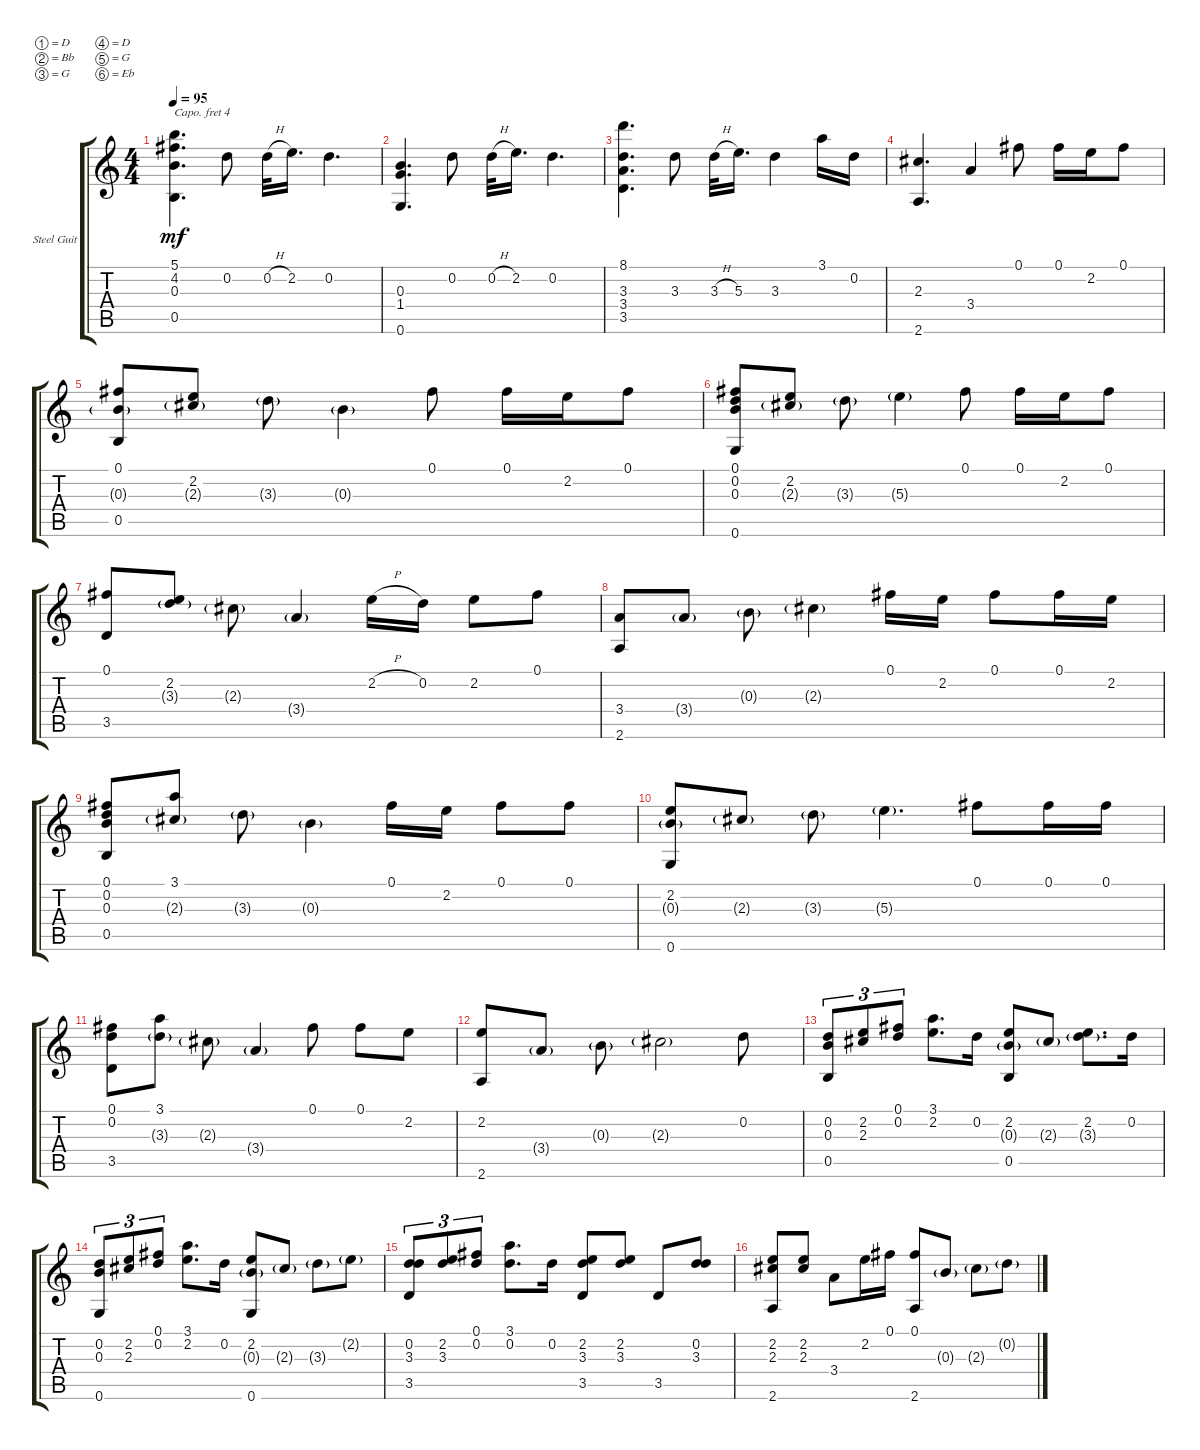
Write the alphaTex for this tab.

\defaultSystemsLayout 4
\bracketExtendMode groupsimilarinstruments
\firstSystemTrackNameOrientation horizontal
\otherSystemsTrackNameOrientation horizontal
\track ("Steel Guitar" "Steel Guit") {instrument acousticguitarsteel}
\staff {score tabs}
\capo 4
\tuning (D4 Bb3 G3 D3 G2 Eb2)
\ts (4 4)
\tempo 95
\clef g2
\scale
1.00173
\ks c
(0.5 0.3 4.2 5.1).4{d dy mf instrument acousticguitarsteel} 0.2.8 0.2{h}.32 2.2.16{d} 0.2.4{d} |
\scale
0.999262 (0.6 1.4 0.3).4{d} 0.2.8 0.2{h}.32 2.2.16{d} 0.2.4{d} |
\scale
0.998947 (3.5 3.3 8.1 3.4).4{d} 3.3.8 3.3{h}.32 5.3.16{d} 3.3.4 3.1.16 0.2.16 |
(2.3 2.6).4{d} 3.4.4 0.1.8 0.1.16 2.2.16 0.1.8 |
(0.1 0.5 0.3{g}).8 (2.3{g} 2.2).8 3.3{g}.8 0.3{g}.4 0.1.8 0.1.16 2.2.16 0.1.8 |
(0.6 0.3 0.2 0.1).8 (2.3{g} 2.2).8 3.3{g}.8 5.3{g}.4 0.1.8 0.1.16 2.2.16 0.1.8 |
(3.5 0.1).8 (3.3{g} 2.2).8 2.3{g}.8 3.4{g}.4 2.2{h}.16 0.2.16 2.2.8 0.1.8 |
(2.6 3.4).8 3.4{g}.8 0.3{g}.8 2.3{g}.4 0.1.16 2.2.16 0.1.8 0.1.16 2.2.16 |
(0.5 0.3 0.2 0.1).8 (2.3{g} 3.1).8 3.3{g}.8 0.3{g}.4 0.1.16 2.2.16 0.1.8 0.1.8 |
(0.6 0.3{g} 2.2).8 2.3{g}.8 3.3{g}.8 5.3{g}.4{d} 0.1.8 0.1.16 0.1.16 |
(3.5 0.2 0.1).8 (3.3{g} 3.1).8 2.3{g}.8 3.4{g}.4 0.1.8 0.1.8 2.2.8 |
(2.2 2.6).8 3.4{g}.8 0.3{g}.8 2.3{g}.2 0.2.8 |
(0.2 0.5 0.3).8{tu (3 2)} (2.3 2.2).8{tu (3 2)} (0.2 0.1).8{tu (3 2)} (2.2 3.1).8{d} 0.2.16 (0.5 2.2 0.3{g}).8 2.3{g}.8 (3.3{g} 2.2).8{d} 0.2.16 |
(0.6 0.2 0.3).8{tu (3 2)} (2.3 2.2).8{tu (3 2)} (0.2 0.1).8{tu (3 2)} (2.2 3.1).8{d} 0.2.16 (2.2 0.3{g} 0.6).8 2.3{g}.8 3.3{g}.8 2.2{g}.8 |
(0.2 3.5 3.3).8{tu (3 2)} (3.3 2.2).8{tu (3 2)} (0.2 0.1).8{tu (3 2)} (0.2 3.1).8{d} 0.2.16 (3.5 2.2 3.3).8 (2.2 3.3).8 3.5.8 (0.2 3.3).8 |
(2.2 2.3 2.6).8 (2.2 2.3).8 3.4.8 2.2.16 0.1.16 (0.1 2.6).8 0.3{g}.8 2.3{g}.8 0.2{g}.8
